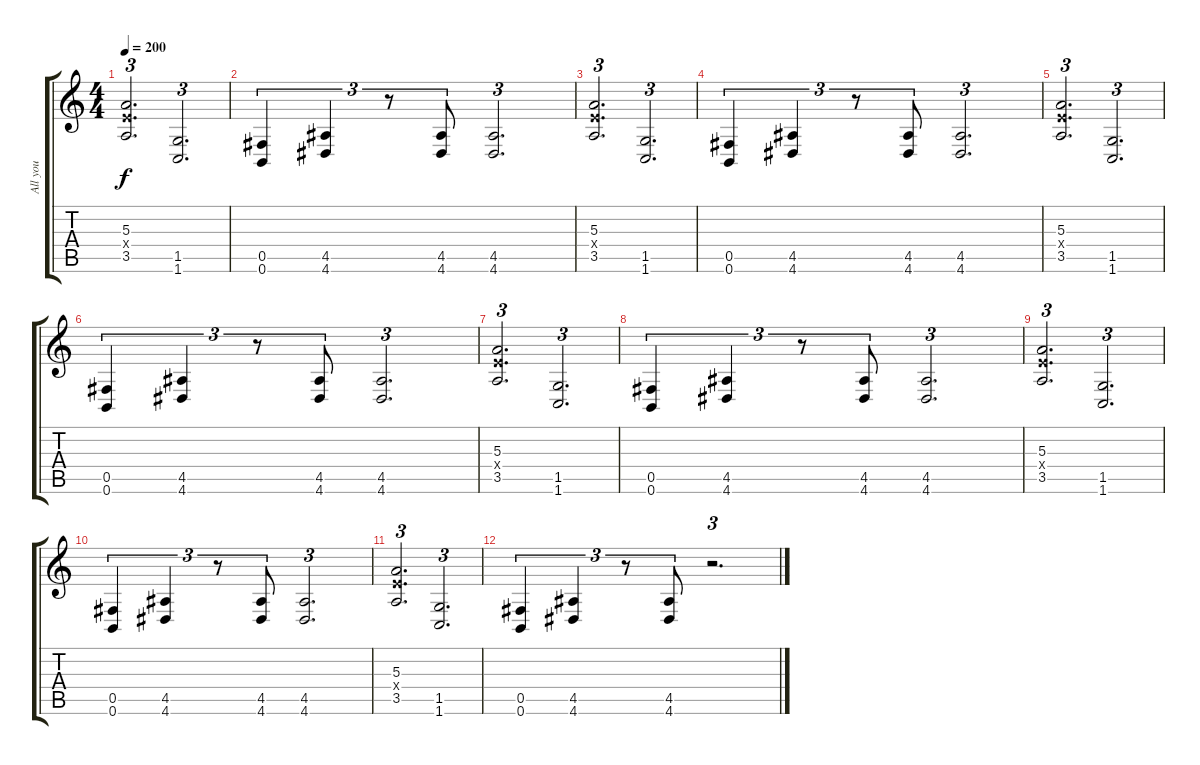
\track ("All you " "All you ") {instrument distortionguitar}
\staff {score tabs}
\tuning (Db4 Ab3 E3 B2 Gb2 B1) {hide}
\ts (4 4)
\tempo 200
\clef g2
\ks c
(5.3 5.4{x} 3.5).2{d tu (3 2) dy f} (1.5 1.6).2{d tu (3 2)} |
(0.5 0.6).4{tu (3 2)} (4.5 4.6).4{tu (3 2)} r.8{tu (3 2)} (4.5 4.6).8{tu (3 2)} (4.5 4.6).2{d tu (3 2)} |
(5.3 5.4{x} 3.5).2{d tu (3 2)} (1.5 1.6).2{d tu (3 2)} |
(0.5 0.6).4{tu (3 2)} (4.5 4.6).4{tu (3 2)} r.8{tu (3 2)} (4.5 4.6).8{tu (3 2)} (4.5 4.6).2{d tu (3 2)} |
(5.3 5.4{x} 3.5).2{d tu (3 2)} (1.5 1.6).2{d tu (3 2)} |
(0.5 0.6).4{tu (3 2)} (4.5 4.6).4{tu (3 2)} r.8{tu (3 2)} (4.5 4.6).8{tu (3 2)} (4.5 4.6).2{d tu (3 2)} |
(5.3 5.4{x} 3.5).2{d tu (3 2)} (1.5 1.6).2{d tu (3 2)} |
(0.5 0.6).4{tu (3 2)} (4.5 4.6).4{tu (3 2)} r.8{tu (3 2)} (4.5 4.6).8{tu (3 2)} (4.5 4.6).2{d tu (3 2)} |
(5.3 5.4{x} 3.5).2{d tu (3 2)} (1.5 1.6).2{d tu (3 2)} |
(0.5 0.6).4{tu (3 2)} (4.5 4.6).4{tu (3 2)} r.8{tu (3 2)} (4.5 4.6).8{tu (3 2)} (4.5 4.6).2{d tu (3 2)} |
(5.3 5.4{x} 3.5).2{d tu (3 2)} (1.5 1.6).2{d tu (3 2)} |
(0.5 0.6).4{tu (3 2)} (4.5 4.6).4{tu (3 2)} r.8{tu (3 2)} (4.5 4.6).8{tu (3 2)} r.2{d tu (3 2)}
